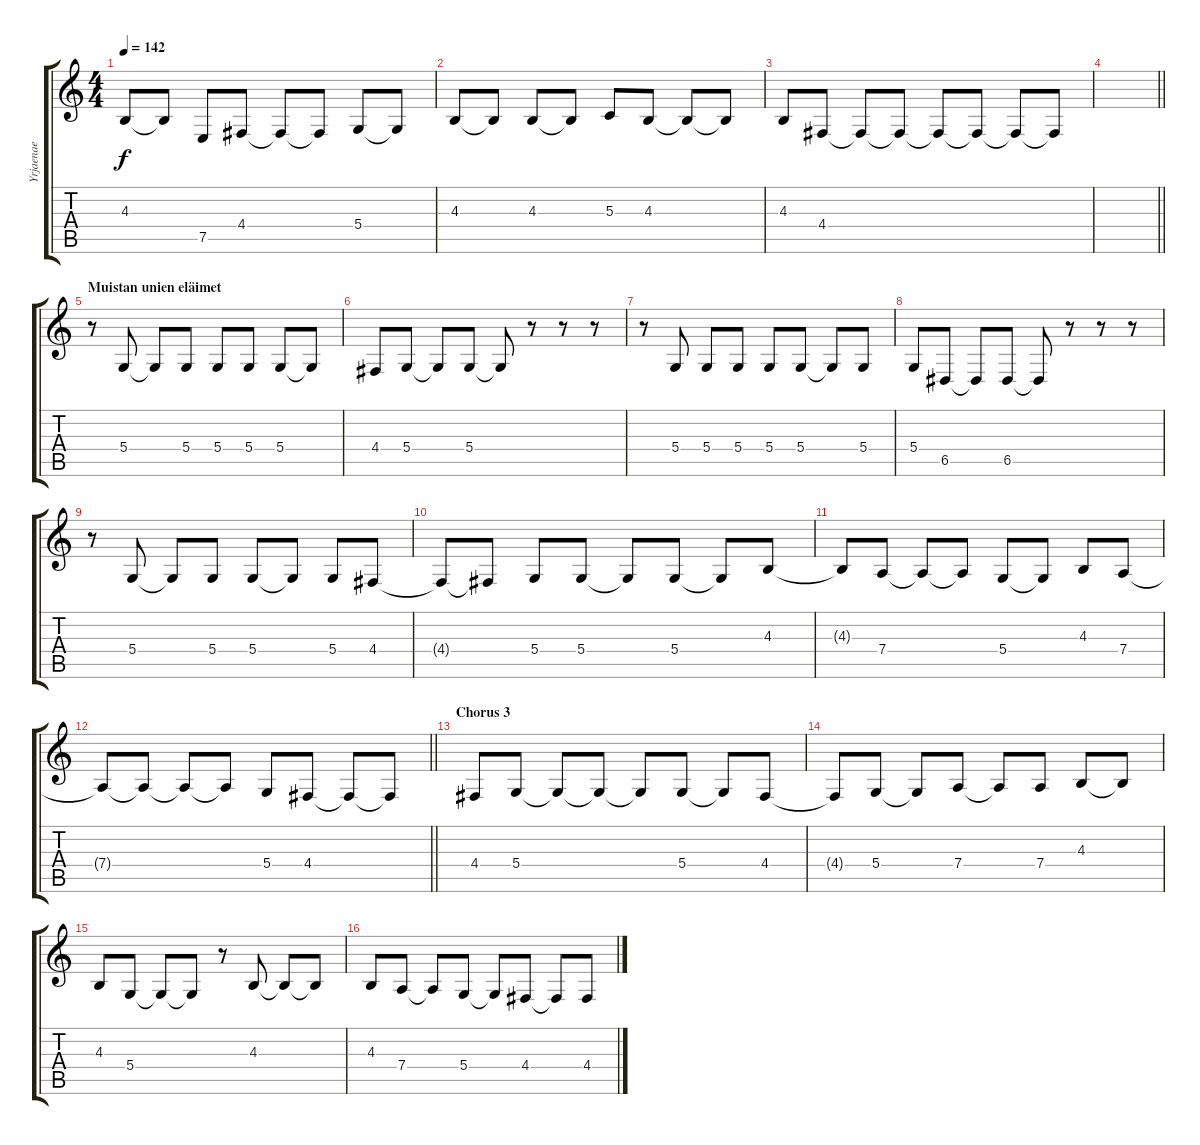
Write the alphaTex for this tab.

\track ("Yrjaenae" "Yrjaenae") {instrument baritonesax}
\staff {score tabs}
\tuning (E4 B3 G3 D3 A2 E2) {hide}
\ts (4 4)
\tempo 142
\clef g2
\ks c
4.3.8{dy f} 4.3{t}.8 7.5.8 4.4.8 4.4{t}.8 4.4{t}.8 5.4.8 5.4{t}.8 |
4.3.8 4.3{t}.8 4.3.8 4.3{t}.8 5.3.8 4.3.8 4.3{t}.8 4.3{t}.8 |
4.3.8 4.4.8 4.4{t}.8 4.4{t}.8 4.4{t}.8 4.4{t}.8 4.4{t}.8 4.4{t}.8 |
\barLineRight lightlight
|
\section ("" "Muistan unien eläimet")
r.8 5.4.8 5.4{t}.8 5.4.8 5.4.8 5.4.8 5.4.8 5.4{t}.8 |
4.4.8 5.4.8 5.4{t}.8 5.4.8 5.4{t}.8 r.8 r.8 r.8 |
r.8 5.4.8 5.4.8 5.4.8 5.4.8 5.4.8 5.4{t}.8 5.4.8 |
5.4.8 6.5.8 6.5{t}.8 6.5.8 6.5{t}.8 r.8 r.8 r.8 |
r.8 5.4.8 5.4{t}.8 5.4.8 5.4.8 5.4{t}.8 5.4.8 4.4.8 |
4.4{t}.8 4.4{t}.8 5.4.8 5.4.8 5.4{t}.8 5.4.8 5.4{t}.8 4.3.8 |
4.3{t}.8 7.4.8 7.4{t}.8 7.4{t}.8 5.4.8 5.4{t}.8 4.3.8 7.4.8 |
\barLineRight lightlight
7.4{t}.8 7.4{t}.8 7.4{t}.8 7.4{t}.8 5.4.8 4.4.8 4.4{t}.8 4.4{t}.8 |
\section ("" "Chorus 3")
4.4.8 5.4.8 5.4{t}.8 5.4{t}.8 5.4{t}.8 5.4.8 5.4{t}.8 4.4.8 |
4.4{t}.8 5.4.8 5.4{t}.8 7.4.8 7.4{t}.8 7.4.8 4.3.8 4.3{t}.8 |
4.3.8 5.4.8 5.4{t}.8 5.4{t}.8 r.8 4.3.8 4.3{t}.8 4.3{t}.8 |
4.3.8 7.4.8 7.4{t}.8 5.4.8 5.4{t}.8 4.4.8 4.4{t}.8 4.4.8
